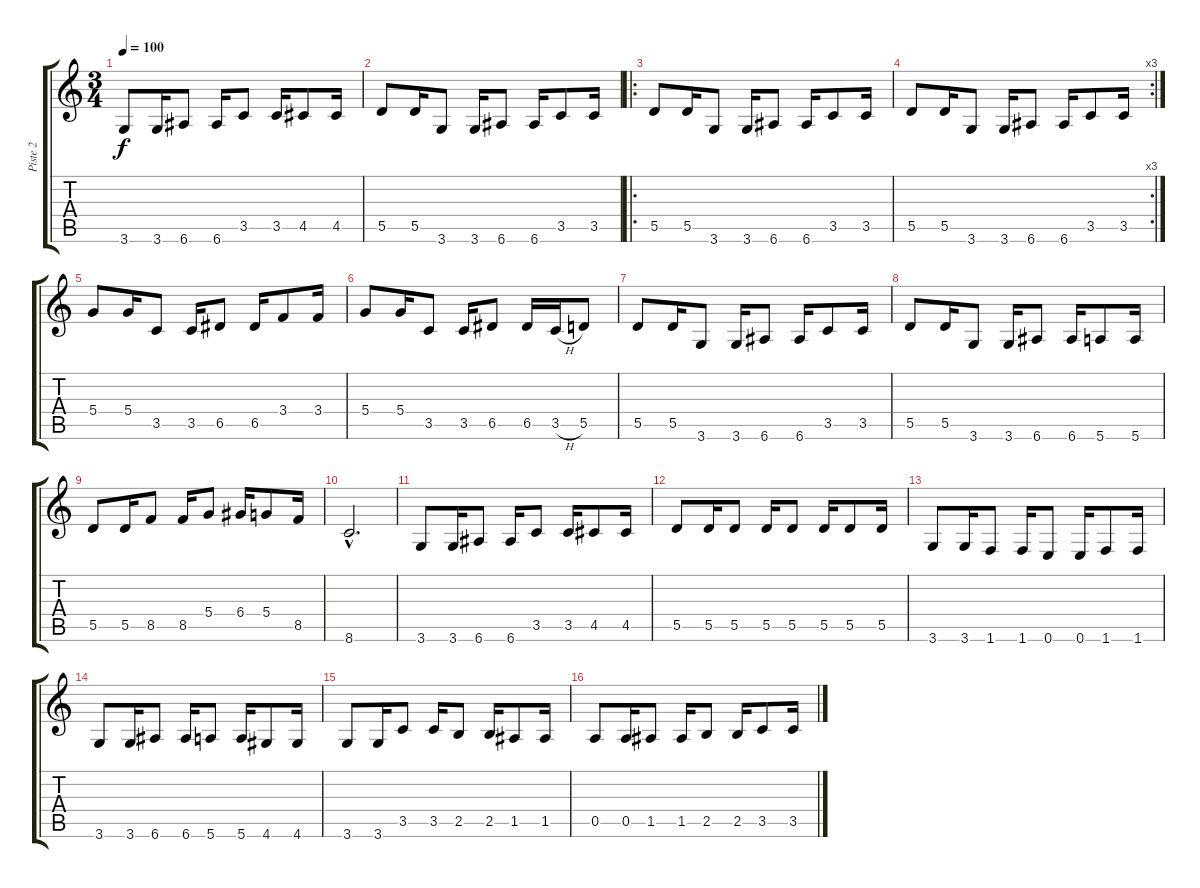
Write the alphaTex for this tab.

\track ("Piste 2" "Piste 2") {instrument fretlessbass}
\staff {score tabs}
\tuning (E4 B3 G3 D3 A2 E2) {hide}
\ts (3 4)
\tempo 100
\clef g2
\ks c
3.6.8{dy f} 3.6.16 6.6.8 6.6.16 3.5.8 3.5.16 4.5.8 4.5.16 |
5.5.8 5.5.16 3.6.8 3.6.16 6.6.8 6.6.16 3.5.8 3.5.16 |
\ro
5.5.8 5.5.16 3.6.8 3.6.16 6.6.8 6.6.16 3.5.8 3.5.16 |
\rc 3
5.5.8 5.5.16 3.6.8 3.6.16 6.6.8 6.6.16 3.5.8 3.5.16 |
5.4.8 5.4.16 3.5.8 3.5.16 6.5.8 6.5.16 3.4.8 3.4.16 |
5.4.8 5.4.16 3.5.8 3.5.16 6.5.8 6.5.16 3.5{h}.16 5.5.8 |
5.5.8 5.5.16 3.6.8 3.6.16 6.6.8 6.6.16 3.5.8 3.5.16 |
5.5.8 5.5.16 3.6.8 3.6.16 6.6.8 6.6.16 5.6.8 5.6.16 |
5.5.8 5.5.16 8.5.8 8.5.16 5.4.8 6.4.16 5.4.8 8.5.16 |
8.6{hac}.2{d} |
3.6.8 3.6.16 6.6.8 6.6.16 3.5.8 3.5.16 4.5.8 4.5.16 |
5.5.8 5.5.16 5.5.8 5.5.16 5.5.8 5.5.16 5.5.8 5.5.16 |
3.6.8 3.6.16 1.6.8 1.6.16 0.6.8 0.6.16 1.6.8 1.6.16 |
3.6.8 3.6.16 6.6.8 6.6.16 5.6.8 5.6.16 4.6.8 4.6.16 |
3.6.8 3.6.16 3.5.8 3.5.16 2.5.8 2.5.16 1.5.8 1.5.16 |
0.5.8 0.5.16 1.5.8 1.5.16 2.5.8 2.5.16 3.5.8 3.5.16
